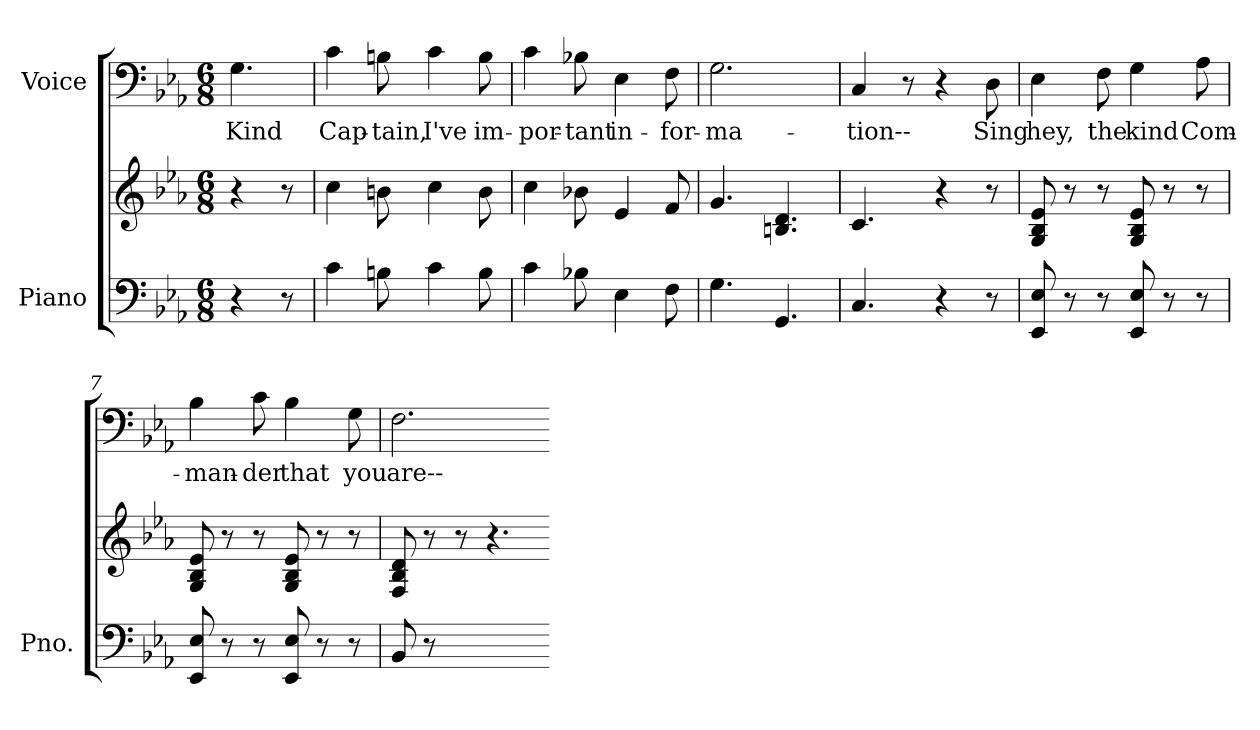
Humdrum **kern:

**kern	**kern	**kern	**text
*part2	*part2	*part1	*part1
*staff3	*staff2	*staff1	*staff1
*I"Piano	*	*I"Voice	*
*I'Pno.	*	*	*
*clefF4	*clefG2	*clefF4	*
*k[b-e-a-]	*k[b-e-a-]	*k[b-e-a-]	*
*c:	*c:	*c:	*
*M6/8	*M6/8	*M6/8	*
=1	=1	=1	=1
!	!	!	!LO:LY:b
4r	4r	4.G\	Kind
8r	8r	.	.
=2	=2	=2	=2
!	!	!	!LO:LY:b
4c\	4cc\	4c\	Cap-
!	!	!	!LO:LY:b
8Bn\	8bn\	8Bn\	-tain,
!	!	!	!LO:LY:b
4c\	4cc\	4c\	I've
!	!	!	!LO:LY:b
8B\	8b\	8B\	im-
=3	=3	=3	=3
!	!	!	!LO:LY:b
4c\	4cc\	4c\	-por-
!	!	!	!LO:LY:b
8B-X\	8b-X\	8B-X\	-tant
!	!	!	!LO:LY:b
4E-\	4e-/	4E-\	in-
!	!	!	!LO:LY:b
8F\	8f/	8F\	-for-
=4	=4	=4	=4
!	!	!	!LO:LY:b
4.G\	4.g/	2.G\	-ma-
4.GG/	4.Bn/ 4.d/	.	.
!!LO:LB:g=z
=5	=5	=5	=5
!	!	!	!LO:LY:b
4.C/	4.c/	4C/	-tion‑‑
.	.	8r	.
4r	4r	4r	.
!	!	!	!LO:LY:b
8r	8r	8D\	Sing
=6	=6	=6	=6
!	!	!	!LO:LY:b
8EE-/ 8E-/	8G/ 8B-/ 8e-/	4E-\	hey,
8r	8r	.	.
!	!	!	!LO:LY:b
8r	8r	8F\	the
!	!	!	!LO:LY:b
8EE-/ 8E-/	8G/ 8B-/ 8e-/	4G\	kind
8r	8r	.	.
!	!	!	!LO:LY:b
8r	8r	8A-\	Com-
=7	=7	=7	=7
!	!	!	!LO:LY:b
8EE-/ 8E-/	8G/ 8B-/ 8e-/	4B-\	-man-
8r	8r	.	.
!	!	!	!LO:LY:b
8r	8r	8c\	-der
!	!	!	!LO:LY:b
8EE-/ 8E-/	8G/ 8B-/ 8e-/	4B-\	that
8r	8r	.	.
!	!	!	!LO:LY:b
8r	8r	8G\	you
=8	=8	=8	=8
!	!	!	!LO:LY:b
8BB-/	8F/ 8B-/ 8d/	2.F\	are‑‑
8r	8r	.	.
2ryy	8r	.	.
.	4.r	.	.
=-	=-	=-	=-
*-	*-	*-	*-
